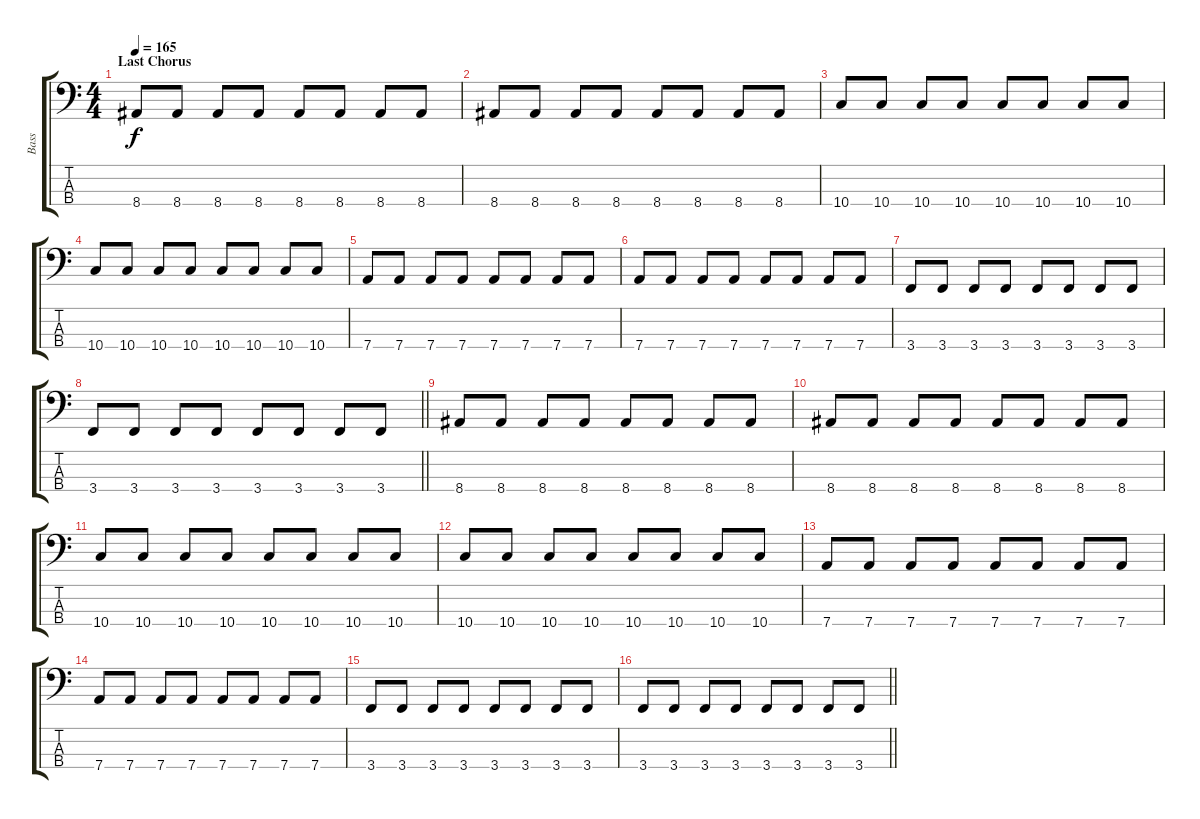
\track ("Bass" "Bass") {instrument electricbasspick}
\staff {score tabs}
\tuning (G2 D2 A1 D1) {hide}
\ts (4 4)
\section ("" "Last Chorus")
\tempo 165
\clef f4
\ks c
8.4.8{dy f} 8.4.8 8.4.8 8.4.8 8.4.8 8.4.8 8.4.8 8.4.8 |
8.4.8 8.4.8 8.4.8 8.4.8 8.4.8 8.4.8 8.4.8 8.4.8 |
10.4.8 10.4.8 10.4.8 10.4.8 10.4.8 10.4.8 10.4.8 10.4.8 |
10.4.8 10.4.8 10.4.8 10.4.8 10.4.8 10.4.8 10.4.8 10.4.8 |
7.4.8 7.4.8 7.4.8 7.4.8 7.4.8 7.4.8 7.4.8 7.4.8 |
7.4.8 7.4.8 7.4.8 7.4.8 7.4.8 7.4.8 7.4.8 7.4.8 |
3.4.8 3.4.8 3.4.8 3.4.8 3.4.8 3.4.8 3.4.8 3.4.8 |
\barLineRight lightlight
3.4.8 3.4.8 3.4.8 3.4.8 3.4.8 3.4.8 3.4.8 3.4.8 |
8.4.8 8.4.8 8.4.8 8.4.8 8.4.8 8.4.8 8.4.8 8.4.8 |
8.4.8 8.4.8 8.4.8 8.4.8 8.4.8 8.4.8 8.4.8 8.4.8 |
10.4.8 10.4.8 10.4.8 10.4.8 10.4.8 10.4.8 10.4.8 10.4.8 |
10.4.8 10.4.8 10.4.8 10.4.8 10.4.8 10.4.8 10.4.8 10.4.8 |
7.4.8 7.4.8 7.4.8 7.4.8 7.4.8 7.4.8 7.4.8 7.4.8 |
7.4.8 7.4.8 7.4.8 7.4.8 7.4.8 7.4.8 7.4.8 7.4.8 |
3.4.8 3.4.8 3.4.8 3.4.8 3.4.8 3.4.8 3.4.8 3.4.8 |
\barLineRight lightlight
3.4.8 3.4.8 3.4.8 3.4.8 3.4.8 3.4.8 3.4.8 3.4.8
